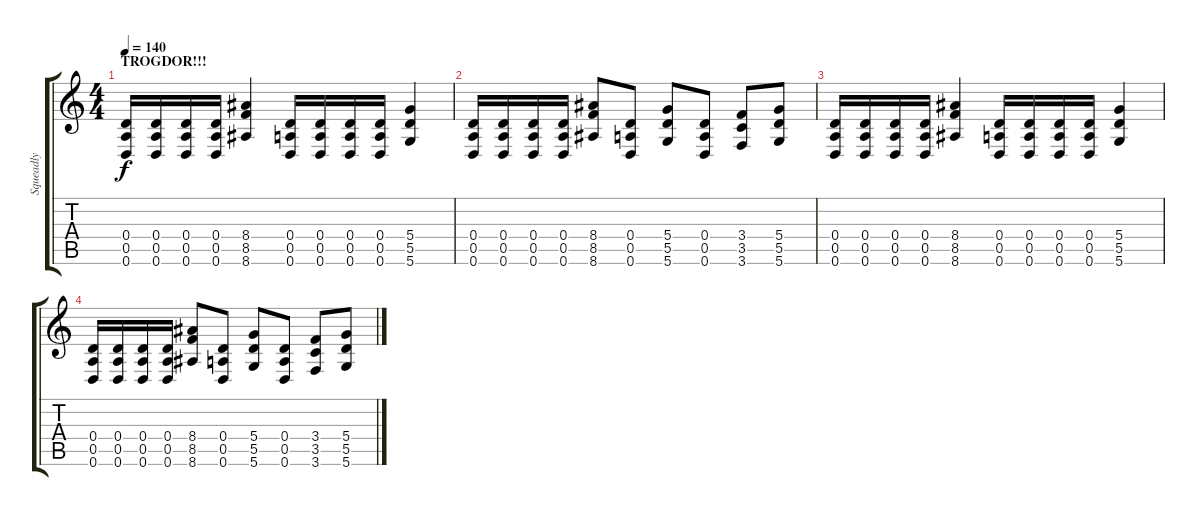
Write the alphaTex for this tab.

\track ("Squeadly" "Squeadly") {instrument distortionguitar}
\staff {score tabs}
\tuning (E4 B3 G3 D3 A2 D2) {hide}
\ts (4 4)
\section ("" "TROGDOR!!!")
\tempo 140
\clef g2
\ks c
(0.4 0.5 0.6).16{dy f} (0.4 0.5 0.6).16 (0.4 0.5 0.6).16 (0.4 0.5 0.6).16 (8.4 8.5 8.6).4 (0.4 0.5 0.6).16 (0.4 0.5 0.6).16 (0.4 0.5 0.6).16 (0.4 0.5 0.6).16 (5.4 5.5 5.6).4 |
(0.4 0.5 0.6).16 (0.4 0.5 0.6).16 (0.4 0.5 0.6).16 (0.4 0.5 0.6).16 (8.4 8.5 8.6).8 (0.4 0.5 0.6).8 (5.4 5.5 5.6).8 (0.4 0.5 0.6).8 (3.4 3.5 3.6).8 (5.4 5.5 5.6).8 |
(0.4 0.5 0.6).16 (0.4 0.5 0.6).16 (0.4 0.5 0.6).16 (0.4 0.5 0.6).16 (8.4 8.5 8.6).4 (0.4 0.5 0.6).16 (0.4 0.5 0.6).16 (0.4 0.5 0.6).16 (0.4 0.5 0.6).16 (5.4 5.5 5.6).4 |
(0.4 0.5 0.6).16 (0.4 0.5 0.6).16 (0.4 0.5 0.6).16 (0.4 0.5 0.6).16 (8.4 8.5 8.6).8 (0.4 0.5 0.6).8 (5.4 5.5 5.6).8 (0.4 0.5 0.6).8 (3.4 3.5 3.6).8 (5.4 5.5 5.6).8
